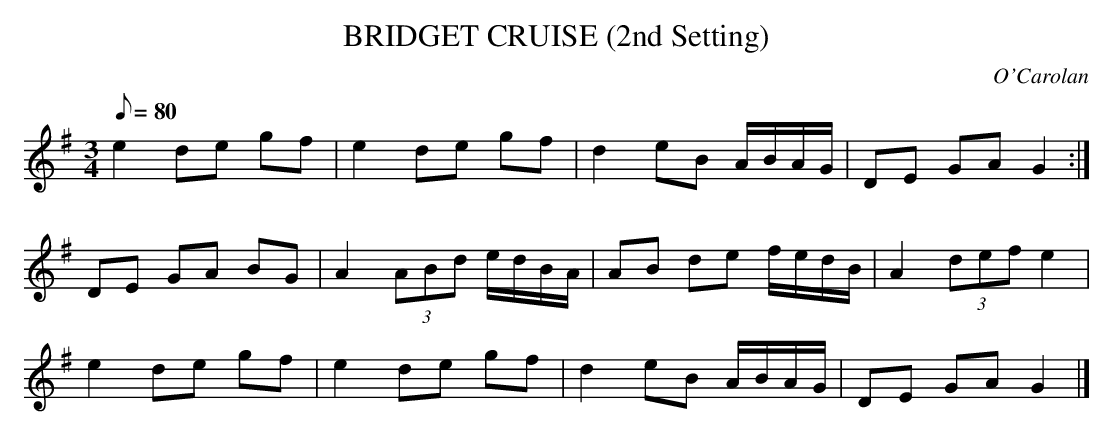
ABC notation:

X:1
T:BRIDGET CRUISE (2nd Setting)
C:O'Carolan
M:3/4
L:1/8
Q:80
K:G
e2 de gf|e2 de gf|d2 eB A/B/A/G/|DE GA G2:|
DE GA BG|A2 (3ABd e/d/B/A/|AB de f/e/d/B/|A2 (3def e2|
e2 de gf|e2 de gf|d2 eB A/B/A/G/|DE GA G2|]
